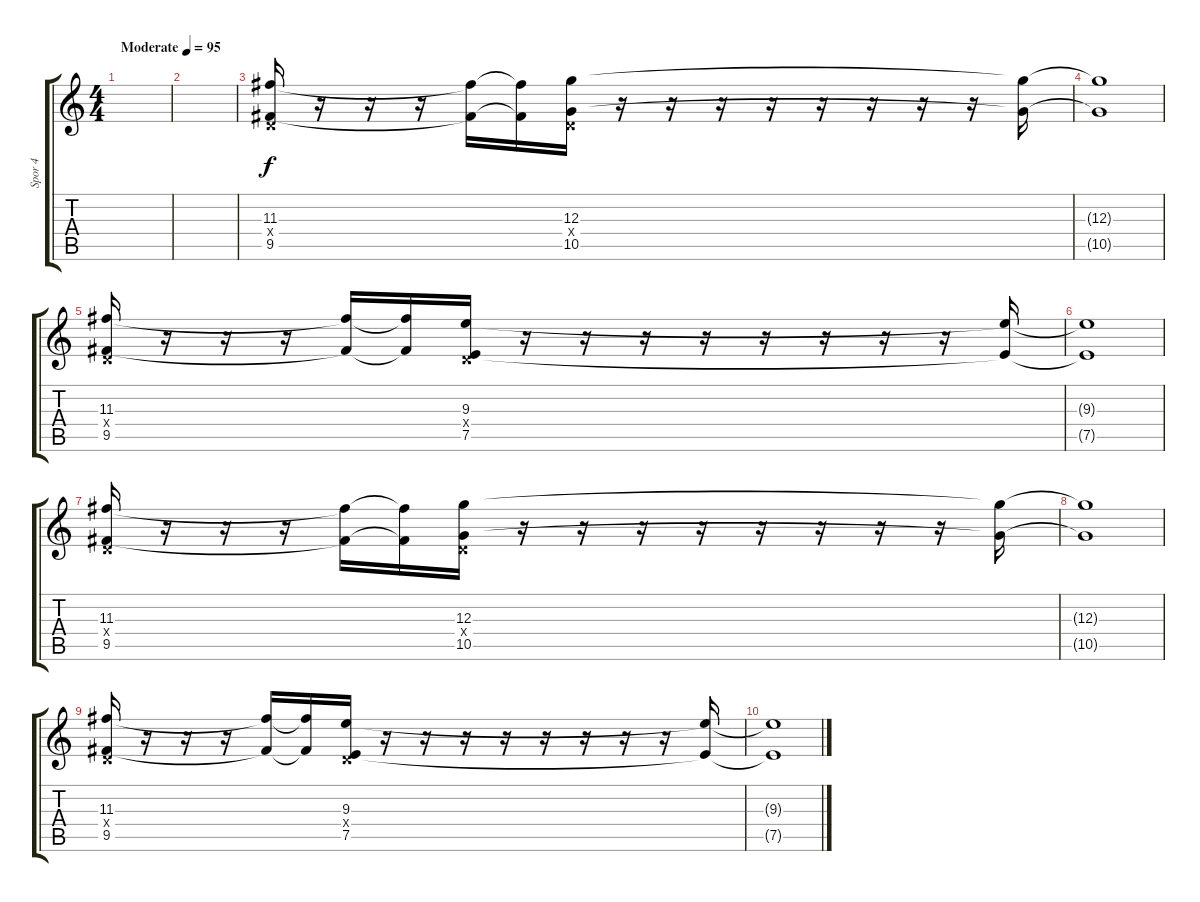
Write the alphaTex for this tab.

\track ("Spor 4" "Spor 4") {instrument distortionguitar}
\staff {score tabs}
\tuning (E4 B3 G3 D3 A2 E2) {hide}
\ts (4 4)
\tempo (95 "Moderate")
\clef g2
\ks c
|
|
(11.3 0.4{x} 9.5).16 r.16 r.16 r.16 (11.3{t} 9.5{t}).16 (11.3{t} 9.5{t}).16 (12.3 0.4{x} 10.5).16 r.16 r.16 r.16 r.16 r.16 r.16 r.16 r.16 (12.3{t} 10.5{t}).16 |
(12.3{t} 10.5{t}).1 |
(11.3 0.4{x} 9.5).16 r.16 r.16 r.16 (11.3{t} 9.5{t}).16 (11.3{t} 9.5{t}).16 (9.3 0.4{x} 7.5).16 r.16 r.16 r.16 r.16 r.16 r.16 r.16 r.16 (9.3{t} 7.5{t}).16 |
(9.3{t} 7.5{t}).1 |
(11.3 0.4{x} 9.5).16 r.16 r.16 r.16 (11.3{t} 9.5{t}).16 (11.3{t} 9.5{t}).16 (12.3 0.4{x} 10.5).16 r.16 r.16 r.16 r.16 r.16 r.16 r.16 r.16 (12.3{t} 10.5{t}).16 |
(12.3{t} 10.5{t}).1 |
(11.3 0.4{x} 9.5).16 r.16 r.16 r.16 (11.3{t} 9.5{t}).16 (11.3{t} 9.5{t}).16 (9.3 0.4{x} 7.5).16 r.16 r.16 r.16 r.16 r.16 r.16 r.16 r.16 (9.3{t} 7.5{t}).16 |
(9.3{t} 7.5{t}).1
